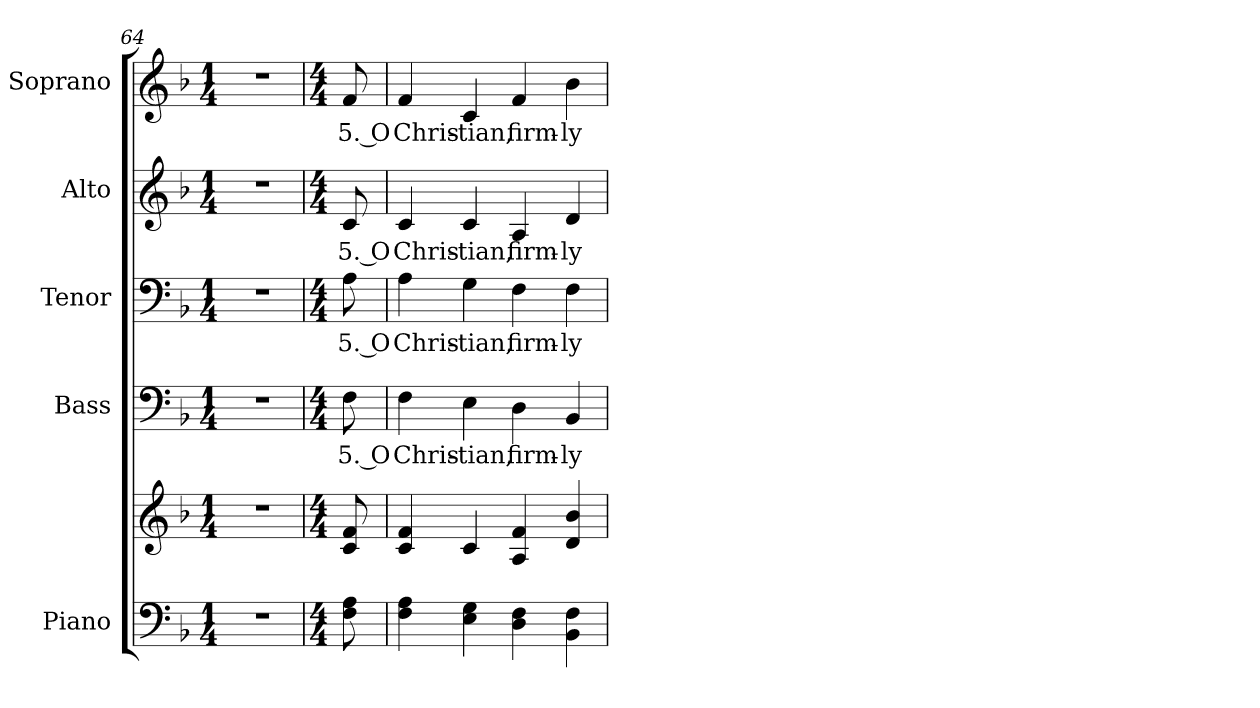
**kern	**kern	**kern	**text	**kern	**text	**kern	**text	**kern	**text
*part5	*part5	*part4	*part4	*part3	*part3	*part2	*part2	*part1	*part1
*staff6	*staff5	*staff4	*staff4	*staff3	*staff3	*staff2	*staff2	*staff1	*staff1
*I"Piano	*	*I"Bass	*	*I"Tenor	*	*I"Alto	*	*I"Soprano	*
*I'Pno.	*	*I'B.	*	*I'T.	*	*I'A.	*	*I'S.	*
!!LO:PB:g=z
*clefF4	*clefG2	*clefF4	*	*clefF4	*	*clefG2	*	*clefG2	*
*k[b-]	*k[b-]	*k[b-]	*	*k[b-]	*	*k[b-]	*	*k[b-]	*
*F:	*F:	*F:	*	*F:	*	*F:	*	*F:	*
*M1/4	*M1/4	*M1/4	*	*M1/4	*	*M1/4	*	*M1/4	*
=64	=64	=64	=64	=64	=64	=64	=64	=64	=64
!LO:N:vis=1	!LO:N:vis=1	!LO:N:vis=1	!	!LO:N:vis=1	!	!LO:N:vis=1	!	!LO:N:vis=1	!
4r	4r	4r	.	4r	.	4r	.	4r	.
=65	=65	=65	=65	=65	=65	=65	=65	=65	=65
*M4/4	*M4/4	*M4/4	*	*M4/4	*	*M4/4	*	*M4/4	*
!	!	!	!LO:LY:b:color=#000000	!	!	!	!	!	!
!	!	!	!	!	!LO:LY:b:color=#000000	!	!	!	!
!	!	!	!	!	!	!	!LO:LY:b:color=#000000	!	!
!	!	!	!	!	!	!	!	!	!LO:LY:b:color=#000000
8Fi\ 8Ai	8ci/ 8fi	8Fi\	5. O	8Ai\	5. O	8ci/	5. O	8fi/	5. O
!!LO:PB:g=z
=66	=66	=66	=66	=66	=66	=66	=66	=66	=66
!	!	!	!LO:LY:b:color=#000000	!	!	!	!	!	!
!	!	!	!	!	!LO:LY:b:color=#000000	!	!	!	!
!	!	!	!	!	!	!	!LO:LY:b:color=#000000	!	!
!	!	!	!	!	!	!	!	!	!LO:LY:b:color=#000000
4Fi\ 4Ai	4ci/ 4fi	4Fi\	Chris-	4Ai\	Chris-	4ci/	Chris-	4fi/	Chris-
!	!	!	!LO:LY:b:color=#000000	!	!	!	!	!	!
!	!	!	!	!	!LO:LY:b:color=#000000	!	!	!	!
!	!	!	!	!	!	!	!LO:LY:b:color=#000000	!	!
!	!	!	!	!	!	!	!	!	!LO:LY:b:color=#000000
4Ei\ 4Gi	4ci/	4Ei\	-tian,	4Gi\	-tian,	4ci/	-tian,	4ci/	-tian,
!	!	!	!LO:LY:b:color=#000000	!	!	!	!	!	!
!	!	!	!	!	!LO:LY:b:color=#000000	!	!	!	!
!	!	!	!	!	!	!	!LO:LY:b:color=#000000	!	!
!	!	!	!	!	!	!	!	!	!LO:LY:b:color=#000000
4Di\ 4Fi	4Ai/ 4fi	4Di\	firm-	4Fi\	firm-	4Ai/	firm-	4fi/	firm-
!	!	!	!LO:LY:b:color=#000000	!	!	!	!	!	!
!	!	!	!	!	!LO:LY:b:color=#000000	!	!	!	!
!	!	!	!	!	!	!	!LO:LY:b:color=#000000	!	!
!	!	!	!	!	!	!	!	!	!LO:LY:b:color=#000000
4BB-i\ 4Fi	4di/ 4b-i	4BB-i/	-ly	4Fi\	-ly	4di/	-ly	4b-i\	-ly
=	=	=	=	=	=	=	=	=	=
*-	*-	*-	*-	*-	*-	*-	*-	*-	*-
